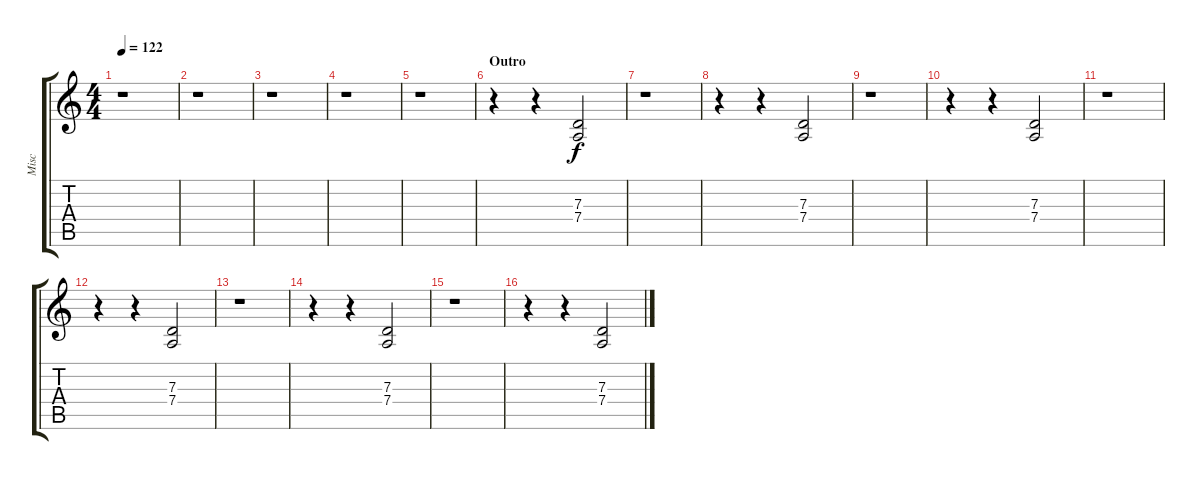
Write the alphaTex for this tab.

\track ("Misc" "Misc") {instrument tubularbells}
\staff {score tabs}
\tuning (E4 B3 G3 D3 A2 E2) {hide}
\ts (4 4)
\tempo 122
\clef g2
\ks c
r.1{dy fff} |
r.1 |
r.1 |
r.1 |
r.1 |
\section ("" "Outro")
r.4 r.4 (7.3 7.4).2{dy f instrument reversecymbal} |
r.1 |
r.4 r.4 (7.3 7.4).2{instrument reversecymbal} |
r.1 |
r.4 r.4 (7.3 7.4).2{instrument reversecymbal} |
r.1 |
r.4 r.4 (7.3 7.4).2{instrument reversecymbal} |
r.1 |
r.4 r.4 (7.3 7.4).2{instrument reversecymbal} |
r.1 |
r.4 r.4 (7.3 7.4).2{instrument reversecymbal}
